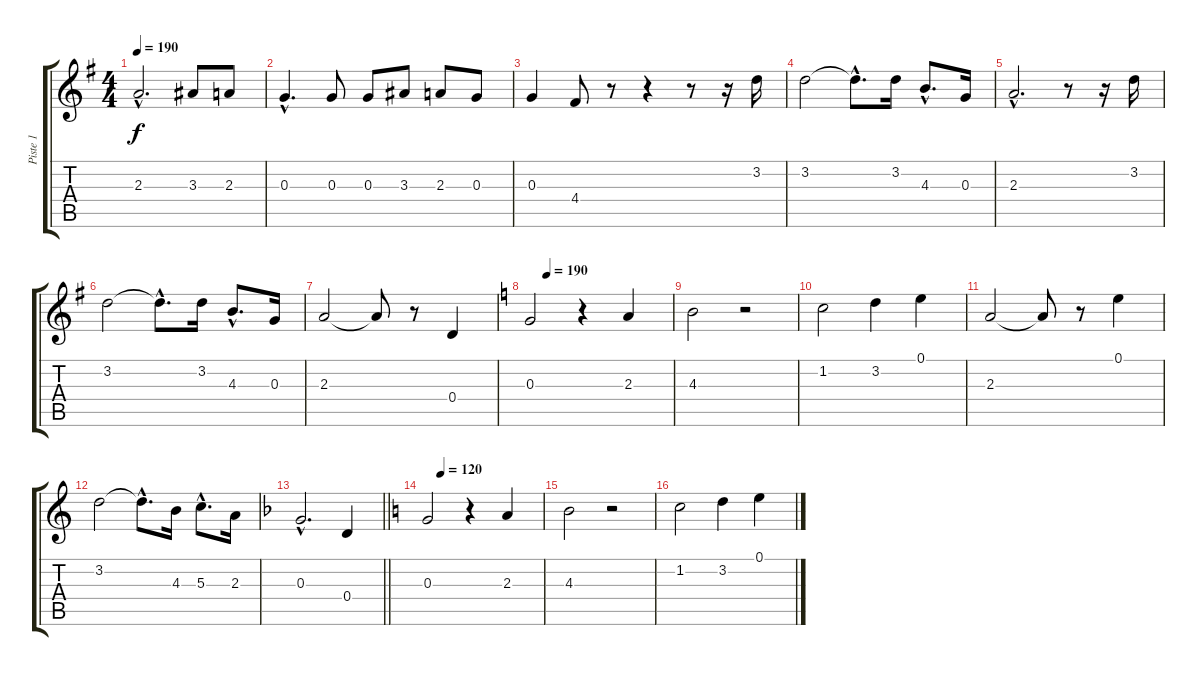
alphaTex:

\track ("Piste 1" "Piste 1") {instrument overdrivenguitar}
\staff {score tabs}
\tuning (E4 B3 G3 D3 A2 E2) {hide}
\ts (4 4)
\tempo 190
\clef g2
\ks g
2.3{hac}.2{d dy f} 3.3.8 2.3.8 |
0.3{hac}.4{d} 0.3.8 0.3.8 3.3.8 2.3.8 0.3.8 |
0.3.4 4.4.8 r.8 r.4 r.8 r.16 3.2.16 |
3.2.2 3.2{hac t}.8{d} 3.2.16 4.3{hac}.8{d} 0.3.16 |
2.3{hac}.2{d} r.8 r.16 3.2.16 |
3.2.2 3.2{hac t}.8{d} 3.2.16 4.3{hac}.8{d} 0.3.16 |
2.3.2 2.3{t}.8 r.8 0.4.4 |
\tempo (190 0.125)
\ks c
0.3.2 r.4 2.3.4 |
4.3.2 r.2 |
1.2.2 3.2.4 0.1.4 |
2.3.2 2.3{t}.8 r.8 0.1.4 |
3.2.2 3.2{hac t}.8{d} 4.3.16 5.3{hac}.8{d} 2.3.16 |
\barLineRight lightlight
\ks f
0.3{hac}.2{d} 0.4.4 |
\tempo (120 0.125)
\ks c
0.3.2 r.4 2.3.4 |
4.3.2 r.2 |
1.2.2 3.2.4 0.1.4
